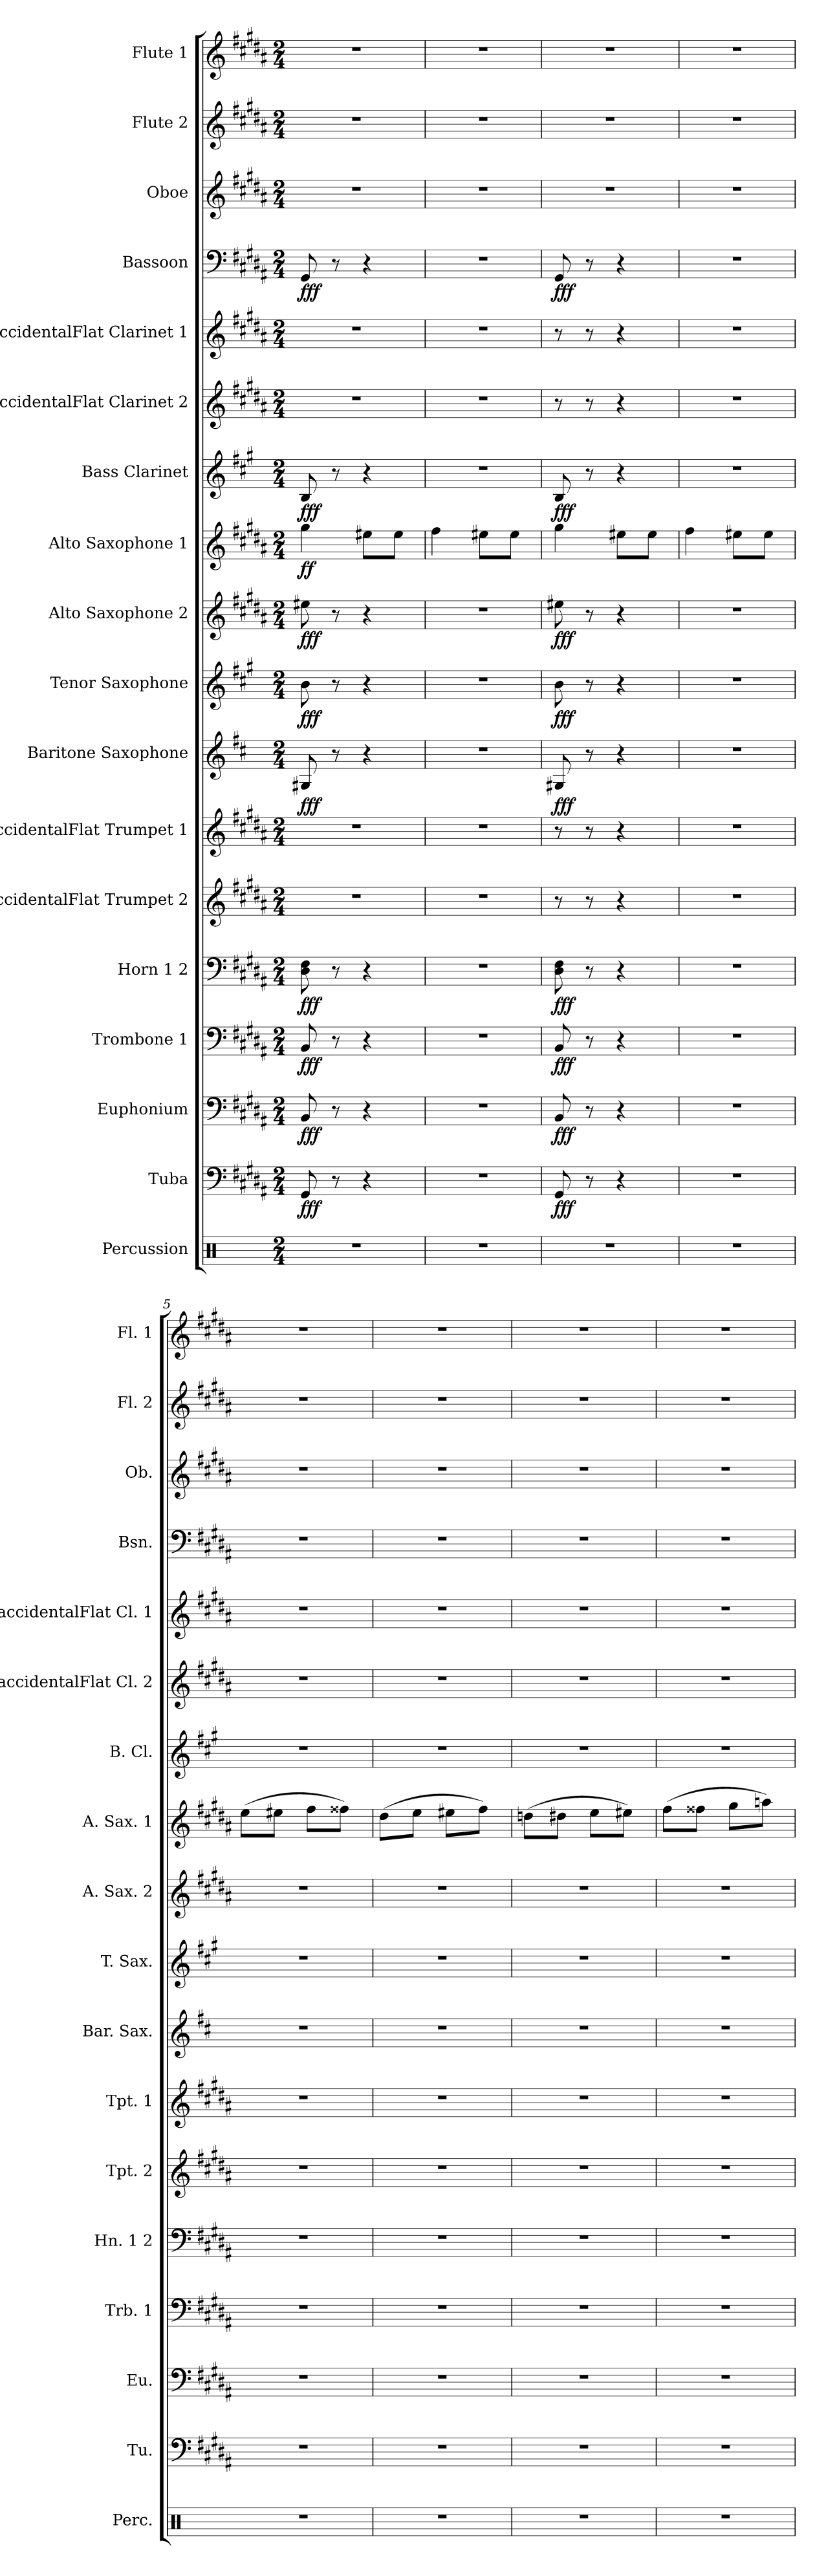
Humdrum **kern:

**kern	**kern	**dynam	**kern	**dynam	**kern	**dynam	**kern	**dynam	**kern	**kern	**kern	**dynam	**kern	**dynam	**kern	**dynam	**kern	**dynam	**kern	**dynam	**kern	**kern	**kern	**dynam	**kern	**kern	**kern
*part18	*part17	*part17	*part16	*part16	*part15	*part15	*part14	*part14	*part13	*part12	*part11	*part11	*part10	*part10	*part9	*part9	*part8	*part8	*part7	*part7	*part6	*part5	*part4	*part4	*part3	*part2	*part1
*staff18	*staff17	*staff17	*staff16	*staff16	*staff15	*staff15	*staff14	*staff14	*staff13	*staff12	*staff11	*staff11	*staff10	*staff10	*staff9	*staff9	*staff8	*staff8	*staff7	*staff7	*staff6	*staff5	*staff4	*staff4	*staff3	*staff2	*staff1
*I"Percussion	*I"Tuba	*	*I"Euphonium	*	*I"Trombone 1	*	*I"Horn 1 2	*	*I"BaccidentalFlat Trumpet 2	*I"BaccidentalFlat Trumpet 1	*I"Baritone Saxophone	*	*I"Tenor Saxophone	*	*I"Alto Saxophone 2	*	*I"Alto Saxophone 1	*	*I"Bass Clarinet	*	*I"BaccidentalFlat Clarinet 2	*I"BaccidentalFlat Clarinet 1	*I"Bassoon	*	*I"Oboe	*I"Flute 2	*I"Flute 1
*I'Perc.	*I'Tu.	*	*I'Eu.	*	*I'Trb. 1	*	*I'Hn. 1 2	*	*I'Tpt. 2	*I'Tpt. 1	*I'Bar. Sax.	*	*I'T. Sax.	*	*I'A. Sax. 2	*	*I'A. Sax. 1	*	*I'B. Cl.	*	*I'BaccidentalFlat Cl. 2	*I'BaccidentalFlat Cl. 1	*I'Bsn.	*	*I'Ob.	*I'Fl. 2	*I'Fl. 1
*clefX	*clefF4	*	*clefF4	*	*clefF4	*	*clefF4	*	*clefG2	*clefG2	*clefG2	*	*clefG2	*	*clefG2	*	*clefG2	*	*clefG2	*	*clefG2	*clefG2	*clefF4	*	*clefG2	*clefG2	*clefG2
*	*	*	*	*	*	*	*ITrd4c7	*	*ITrd1c2	*ITrd1c2	*ITrd12c21	*	*ITrd8c14	*	*ITrd5c9	*	*ITrd5c9	*	*ITrd8c14	*	*ITrd1c2	*ITrd1c2	*	*	*	*	*
*k[]	*k[f#c#g#d#a#]	*	*k[f#c#g#d#a#]	*	*k[f#c#g#d#a#]	*	*k[f#c#g#d#]	*	*k[f#c#g#]	*k[f#c#g#]	*k[f#c#]	*	*k[f#c#g#]	*	*k[f#c#]	*	*k[f#c#]	*	*k[f#c#g#]	*	*k[f#c#g#]	*k[f#c#g#]	*k[f#c#g#d#a#]	*	*k[f#c#g#d#a#]	*k[f#c#g#d#a#]	*k[f#c#g#d#a#]
*M2/4	*M2/4	*	*M2/4	*	*M2/4	*	*M2/4	*	*M2/4	*M2/4	*M2/4	*	*M2/4	*	*M2/4	*	*M2/4	*	*M2/4	*	*M2/4	*M2/4	*M2/4	*	*M2/4	*M2/4	*M2/4
=1	=1	=1	=1	=1	=1	=1	=1	=1	=1	=1	=1	=1	=1	=1	=1	=1	=1	=1	=1	=1	=1	=1	=1	=1	=1	=1	=1
!	!	!LO:DY:b	!	!LO:DY:b	!	!LO:DY:b	!	!LO:DY:b	!	!	!	!LO:DY:b	!	!LO:DY:b	!	!LO:DY:b	!	!LO:DY:b	!	!LO:DY:b	!	!	!	!LO:DY:b	!	!	!
2r	8GG#/	fff	8BB/	fff	8BB/	fff	8GG#\ 8BB\	fff	2r	2r	8GG#X/	fff	8B\	fff	8g#X\	fff	4b\	ff	8BB/	fff	2r	2r	8GG#/	fff	2r	2r	2r
.	8r	.	8r	.	8r	.	8r	.	.	.	8r	.	8r	.	8r	.	.	.	8r	.	.	.	8r	.	.	.	.
.	4r	.	4r	.	4r	.	4r	.	.	.	4r	.	4r	.	4r	.	8g#X\L	.	4r	.	.	.	4r	.	.	.	.
.	.	.	.	.	.	.	.	.	.	.	.	.	.	.	.	.	8g#\J	.	.	.	.	.	.	.	.	.	.
=2	=2	=2	=2	=2	=2	=2	=2	=2	=2	=2	=2	=2	=2	=2	=2	=2	=2	=2	=2	=2	=2	=2	=2	=2	=2	=2	=2
2r	2r	.	2r	.	2r	.	2r	.	2r	2r	2r	.	2r	.	2r	.	4a\	.	2r	.	2r	2r	2r	.	2r	2r	2r
.	.	.	.	.	.	.	.	.	.	.	.	.	.	.	.	.	8g#X\L	.	.	.	.	.	.	.	.	.	.
.	.	.	.	.	.	.	.	.	.	.	.	.	.	.	.	.	8g#\J	.	.	.	.	.	.	.	.	.	.
=3	=3	=3	=3	=3	=3	=3	=3	=3	=3	=3	=3	=3	=3	=3	=3	=3	=3	=3	=3	=3	=3	=3	=3	=3	=3	=3	=3
!	!	!LO:DY:b	!	!LO:DY:b	!	!LO:DY:b	!	!LO:DY:b	!	!	!	!LO:DY:b	!	!LO:DY:b	!	!LO:DY:b	!	!	!	!LO:DY:b	!	!	!	!LO:DY:b	!	!	!
2r	8GG#/	fff	8BB/	fff	8BB/	fff	8GG#\ 8BB\	fff	8r	8r	8GG#X/	fff	8B\	fff	8g#X\	fff	4b\	.	8BB/	fff	8r	8r	8GG#/	fff	2r	2r	2r
.	8r	.	8r	.	8r	.	8r	.	8r	8r	8r	.	8r	.	8r	.	.	.	8r	.	8r	8r	8r	.	.	.	.
.	4r	.	4r	.	4r	.	4r	.	4r	4r	4r	.	4r	.	4r	.	8g#X\L	.	4r	.	4r	4r	4r	.	.	.	.
.	.	.	.	.	.	.	.	.	.	.	.	.	.	.	.	.	8g#\J	.	.	.	.	.	.	.	.	.	.
=4	=4	=4	=4	=4	=4	=4	=4	=4	=4	=4	=4	=4	=4	=4	=4	=4	=4	=4	=4	=4	=4	=4	=4	=4	=4	=4	=4
2r	2r	.	2r	.	2r	.	2r	.	2r	2r	2r	.	2r	.	2r	.	4a\	.	2r	.	2r	2r	2r	.	2r	2r	2r
.	.	.	.	.	.	.	.	.	.	.	.	.	.	.	.	.	8g#X\L	.	.	.	.	.	.	.	.	.	.
.	.	.	.	.	.	.	.	.	.	.	.	.	.	.	.	.	8g#\J	.	.	.	.	.	.	.	.	.	.
=5	=5	=5	=5	=5	=5	=5	=5	=5	=5	=5	=5	=5	=5	=5	=5	=5	=5	=5	=5	=5	=5	=5	=5	=5	=5	=5	=5
2r	2r	.	2r	.	2r	.	2r	.	2r	2r	2r	.	2r	.	2r	.	(>8g\L	.	2r	.	2r	2r	2r	.	2r	2r	2r
.	.	.	.	.	.	.	.	.	.	.	.	.	.	.	.	.	8g#X\J	.	.	.	.	.	.	.	.	.	.
.	.	.	.	.	.	.	.	.	.	.	.	.	.	.	.	.	8a\L	.	.	.	.	.	.	.	.	.	.
.	.	.	.	.	.	.	.	.	.	.	.	.	.	.	.	.	8a#X\J)	.	.	.	.	.	.	.	.	.	.
=6	=6	=6	=6	=6	=6	=6	=6	=6	=6	=6	=6	=6	=6	=6	=6	=6	=6	=6	=6	=6	=6	=6	=6	=6	=6	=6	=6
2r	2r	.	2r	.	2r	.	2r	.	2r	2r	2r	.	2r	.	2r	.	(>8f#\L	.	2r	.	2r	2r	2r	.	2r	2r	2r
.	.	.	.	.	.	.	.	.	.	.	.	.	.	.	.	.	8g\J	.	.	.	.	.	.	.	.	.	.
.	.	.	.	.	.	.	.	.	.	.	.	.	.	.	.	.	8g#X\L	.	.	.	.	.	.	.	.	.	.
.	.	.	.	.	.	.	.	.	.	.	.	.	.	.	.	.	8a\J)	.	.	.	.	.	.	.	.	.	.
=7	=7	=7	=7	=7	=7	=7	=7	=7	=7	=7	=7	=7	=7	=7	=7	=7	=7	=7	=7	=7	=7	=7	=7	=7	=7	=7	=7
2r	2r	.	2r	.	2r	.	2r	.	2r	2r	2r	.	2r	.	2r	.	(>8fn\L	.	2r	.	2r	2r	2r	.	2r	2r	2r
.	.	.	.	.	.	.	.	.	.	.	.	.	.	.	.	.	8f#X\J	.	.	.	.	.	.	.	.	.	.
.	.	.	.	.	.	.	.	.	.	.	.	.	.	.	.	.	8g\L	.	.	.	.	.	.	.	.	.	.
.	.	.	.	.	.	.	.	.	.	.	.	.	.	.	.	.	8g#X\J)	.	.	.	.	.	.	.	.	.	.
=8	=8	=8	=8	=8	=8	=8	=8	=8	=8	=8	=8	=8	=8	=8	=8	=8	=8	=8	=8	=8	=8	=8	=8	=8	=8	=8	=8
2r	2r	.	2r	.	2r	.	2r	.	2r	2r	2r	.	2r	.	2r	.	(>8a\L	.	2r	.	2r	2r	2r	.	2r	2r	2r
.	.	.	.	.	.	.	.	.	.	.	.	.	.	.	.	.	8a#X\J	.	.	.	.	.	.	.	.	.	.
.	.	.	.	.	.	.	.	.	.	.	.	.	.	.	.	.	8b\L	.	.	.	.	.	.	.	.	.	.
.	.	.	.	.	.	.	.	.	.	.	.	.	.	.	.	.	8ccn\J)	.	.	.	.	.	.	.	.	.	.
=	=	=	=	=	=	=	=	=	=	=	=	=	=	=	=	=	=	=	=	=	=	=	=	=	=	=	=
*-	*-	*-	*-	*-	*-	*-	*-	*-	*-	*-	*-	*-	*-	*-	*-	*-	*-	*-	*-	*-	*-	*-	*-	*-	*-	*-	*-
